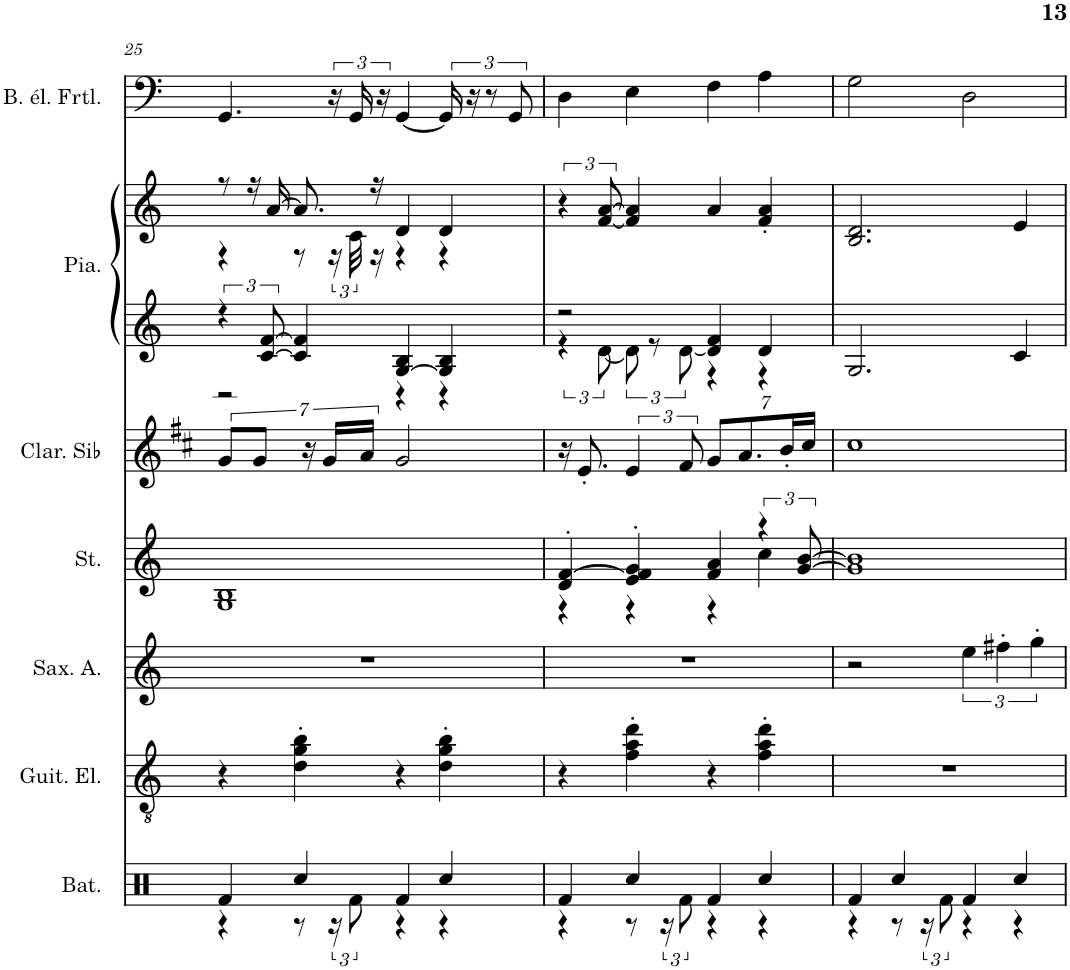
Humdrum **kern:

**kern	**kern	**kern	**kern	**kern	**kern	**kern	**kern
*part7	*part6	*part5	*part4	*part3	*part2	*part2	*part1
*staff8	*staff7	*staff6	*staff5	*staff4	*staff3	*staff2	*staff1
*I"Batterie	*I"Guitare électrique	*I"Saxophone Alto	*I"Cordes	*I"Clarinette en Sib	*I"Piano	*	*I"Basse électrique fretless
*I'Bat.	*I'Guit. El.	*I'Sax. A.	*	*I'Clar. Sib	*I'Pia.	*	*I'B. él. Frtl.
!!LO:PB:g=z
*clefX	*clefGv2	*clefG2	*clefG2	*clefG2	*clefG2	*clefG2	*clefF4
*	*	*Trd5c9	*	*Trd1c2	*	*	*Trd7c12
*k[]	*k[]	*k[]	*k[]	*k[f#c#]	*k[]	*k[]	*k[]
*M4/4	*M4/4	*M4/4	*M4/4	*M4/4	*M4/4	*M4/4	*M4/4
=25	=25	=25	=25	=25	=25	=25	=25
*^	*	*	*	*	*^	*^	*
4Rf/	4r	4r	1r	1G 1B	7g/L	6r	2r	8r	4r	4.GG/
.	.	.	.	.	.	.	.	16r	.	.
.	.	.	.	.	7g/J	.	.	.	.	.
.	.	.	.	.	.	[12c/ [12f/	.	.	.	.
.	.	.	.	.	.	.	.	[16a/	.	.
4Rcc/	8r	4d\' 4g\' 4b\'	.	.	.	4c/] 4f/]	.	8.a/]	8r	.
.	.	.	.	.	14r	.	.	.	.	.
.	.	.	.	.	14g/LL	.	.	.	.	.
.	24r	.	.	.	.	.	.	.	24r	24r
.	12Rf\	.	.	.	.	.	.	.	48c\	24GG/
.	.	.	.	.	14a/JJ	.	.	.	.	.
.	.	.	.	.	.	.	.	16r	16r	.
.	.	.	.	.	.	.	.	.	.	24r
4Rf/	4r	4r	.	.	2g/	[4G/ 4B/	4r	4d/	4r	[4GG/
4Rcc/	4r	4d\' 4g\' 4b\'	.	.	.	4G/] 4B/	4r	4d/	4r	24GG/]
.	.	.	.	.	.	.	.	.	.	24r
.	.	.	.	.	.	.	.	.	.	12r
.	.	.	.	.	.	.	.	.	.	12GG/
*	*	*	*	*	*	*	*	*v	*v	*
=26	=26	=26	=26	=26	=26	=26	=26	=26	=26
*	*	*	*	*^	*	*	*	*	*
4Rf/	4r	4r	1r	4d/' [4f/'	4r	16r	2r	6r	6r	4D\
.	.	.	.	.	.	8.e'/	.	.	.	.
.	.	.	.	.	.	.	.	[12d\	[12f/ [12a/	.
4Rcc/	8r	4f\' 4a\' 4dd\'	.	4e/' 4f/]' 4g/'	4r	6e/	.	12d\]	4f/] 4a/]	4E\
.	.	.	.	.	.	.	.	12r	.	.
.	24r	.	.	.	.	.	.	.	.	.
.	12Rf\	.	.	.	.	12f#/	.	[12d\	.	.
*	*	*	*	*	*	*Xbrackettup	*	*	*	*
4Rf/	4r	4r	.	4f/ 4a/	4r	7g/L	4d/] 4f/	4r	4a/	4F\
.	.	.	.	.	.	7.a/	.	.	.	.
4Rcc/	4r	4f\' 4a\' 4dd\'	.	6r	4cc\	.	4d/	4r	4f/' 4a/'	4A\
.	.	.	.	.	.	14b'/L	.	.	.	.
.	.	.	.	[12g/ [12b/	.	.	.	.	.	.
.	.	.	.	.	.	14cc#/JJ	.	.	.	.
*	*	*	*	*v	*v	*	*v	*v	*	*
=27	=27	=27	=27	=27	=27	=27	=27	=27
4Rf/	4r	1r	2r	1g] 1b]	1cc#	2.G/	2.B/ 2.d/	2G\
4Rcc/	8r	.	.	.	.	.	.	.
.	24r	.	.	.	.	.	.	.
.	12Rf\	.	.	.	.	.	.	.
4Rf/	4r	.	6ee\	.	.	.	.	2D\
.	.	.	6ff#X'\	.	.	.	.	.
4Rcc/	4r	.	.	.	.	4c/	4e/	.
.	.	.	6gg'\	.	.	.	.	.
*v	*v	*	*	*	*	*	*	*
=	=	=	=	=	=	=	=
*-	*-	*-	*-	*-	*-	*-	*-
